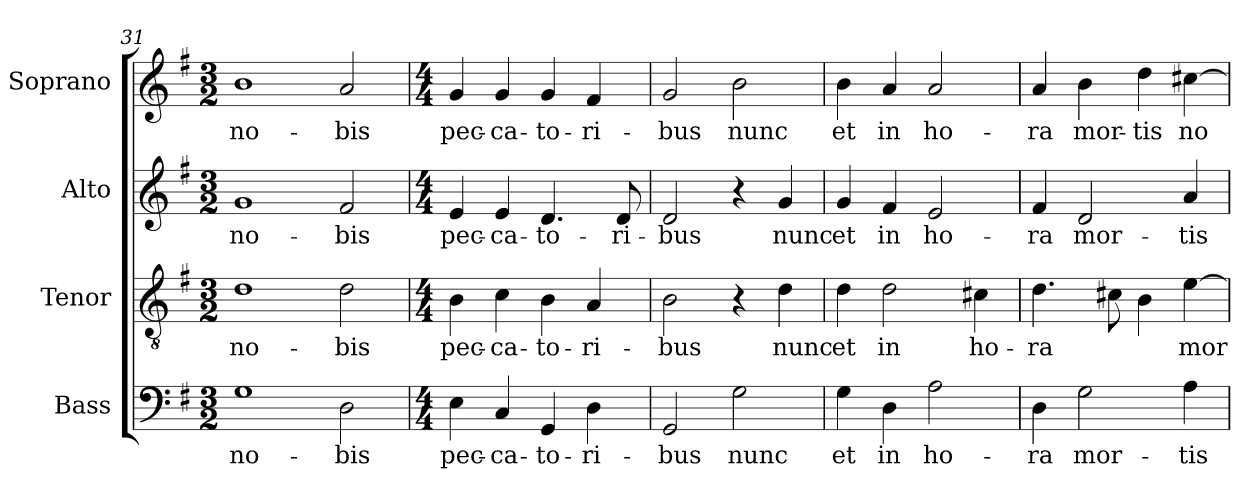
**kern	**text	**kern	**text	**kern	**text	**kern	**text
*part4	*part4	*part3	*part3	*part2	*part2	*part1	*part1
*staff4	*staff4	*staff3	*staff3	*staff2	*staff2	*staff1	*staff1
*I"Bass	*	*I"Tenor	*	*I"Alto	*	*I"Soprano	*
*I'B.	*	*I'T.	*	*I'A.	*	*I'S.	*
*clefF4	*	*clefGv2	*	*clefG2	*	*clefG2	*
*	*	*ITrd7c12	*	*	*	*	*
*k[f#]	*	*k[f#]	*	*k[f#]	*	*k[f#]	*
*e:	*	*e:	*	*e:	*	*e:	*
*M3/2	*	*M3/2	*	*M3/2	*	*M3/2	*
=31	=31	=31	=31	=31	=31	=31	=31
!	!LO:LY:b:color=#000000	!	!	!	!	!	!
!	!	!	!LO:LY:b:color=#000000	!	!	!	!
!	!	!	!	!	!LO:LY:b:color=#000000	!	!
!	!	!	!	!	!	!	!LO:LY:b:color=#000000
1Gi	no-	1Di	no-	1gi	no-	1bi	no-
!	!LO:LY:b:color=#000000	!	!	!	!	!	!
!	!	!	!LO:LY:b:color=#000000	!	!	!	!
!	!	!	!	!	!LO:LY:b:color=#000000	!	!
!	!	!	!	!	!	!	!LO:LY:b:color=#000000
2Di\	-bis	2Di\	-bis	2f#i/	-bis	2ai/	-bis
!!LO:PB:g=z
=32	=32	=32	=32	=32	=32	=32	=32
*M4/4	*	*M4/4	*	*M4/4	*	*M4/4	*
!	!LO:LY:b:color=#000000	!	!	!	!	!	!
!	!	!	!LO:LY:b:color=#000000	!	!	!	!
!	!	!	!	!	!LO:LY:b:color=#000000	!	!
!	!	!	!	!	!	!	!LO:LY:b:color=#000000
4Ei\	pec-	4BBi\	pec-	4ei/	pec-	4gi/	pec-
!	!LO:LY:b:color=#000000	!	!	!	!	!	!
!	!	!	!LO:LY:b:color=#000000	!	!	!	!
!	!	!	!	!	!LO:LY:b:color=#000000	!	!
!	!	!	!	!	!	!	!LO:LY:b:color=#000000
4Ci/	-ca-	4Ci\	-ca-	4ei/	-ca-	4gi/	-ca-
!	!LO:LY:b:color=#000000	!	!	!	!	!	!
!	!	!	!LO:LY:b:color=#000000	!	!	!	!
!	!	!	!	!	!LO:LY:b:color=#000000	!	!
!	!	!	!	!	!	!	!LO:LY:b:color=#000000
4GGi/	-to-	4BBi\	-to-	4.di/	-to-	4gi/	-to-
!	!LO:LY:b:color=#000000	!	!	!	!	!	!
!	!	!	!LO:LY:b:color=#000000	!	!	!	!
!	!	!	!	!	!	!	!LO:LY:b:color=#000000
4Di\	-ri-	4AAi/	-ri-	.	.	4f#i/	-ri-
!	!	!	!	!	!LO:LY:b:color=#000000	!	!
.	.	.	.	8di/	-ri-	.	.
=33	=33	=33	=33	=33	=33	=33	=33
!	!LO:LY:b:color=#000000	!	!	!	!	!	!
!	!	!	!LO:LY:b:color=#000000	!	!	!	!
!	!	!	!	!	!LO:LY:b:color=#000000	!	!
!	!	!	!	!	!	!	!LO:LY:b:color=#000000
2GGi/	-bus	2BBi\	-bus	2di/	-bus	2gi/	-bus
!	!LO:LY:b:color=#000000	!	!	!	!	!	!
!	!	!	!	!	!	!	!LO:LY:b:color=#000000
2Gi\	nunc	4r	.	4r	.	2bi\	nunc
!	!	!	!LO:LY:b:color=#000000	!	!	!	!
!	!	!	!	!	!LO:LY:b:color=#000000	!	!
.	.	4Di\	nunc	4gi/	nunc	.	.
=34	=34	=34	=34	=34	=34	=34	=34
!	!LO:LY:b:color=#000000	!	!	!	!	!	!
!	!	!	!LO:LY:b:color=#000000	!	!	!	!
!	!	!	!	!	!LO:LY:b:color=#000000	!	!
!	!	!	!	!	!	!	!LO:LY:b:color=#000000
4Gi\	et	4Di\	et	4gi/	et	4bi\	et
!	!LO:LY:b:color=#000000	!	!	!	!	!	!
!	!	!	!LO:LY:b:color=#000000	!	!	!	!
!	!	!	!	!	!LO:LY:b:color=#000000	!	!
!	!	!	!	!	!	!	!LO:LY:b:color=#000000
4Di\	in	2Di\	in	4f#i/	in	4ai/	in
!	!LO:LY:b:color=#000000	!	!	!	!	!	!
!	!	!	!	!	!LO:LY:b:color=#000000	!	!
!	!	!	!	!	!	!	!LO:LY:b:color=#000000
2Ai\	ho-	.	.	2ei/	ho-	2ai/	ho-
!	!	!	!LO:LY:b:color=#000000	!	!	!	!
.	.	4C#Xi\	ho-	.	.	.	.
=35	=35	=35	=35	=35	=35	=35	=35
!	!LO:LY:b:color=#000000	!	!	!	!	!	!
!	!	!	!LO:LY:b:color=#000000	!	!	!	!
!	!	!	!	!	!LO:LY:b:color=#000000	!	!
!	!	!	!	!	!	!	!LO:LY:b:color=#000000
4Di\	-ra	4.Di\	-ra	4f#i/	-ra	4ai/	-ra
!	!LO:LY:b:color=#000000	!	!	!	!	!	!
!	!	!	!	!	!LO:LY:b:color=#000000	!	!
!	!	!	!	!	!	!	!LO:LY:b:color=#000000
2Gi\	mor-	.	.	2di/	mor-	4bi\	mor-
.	.	8C#Xi\	.	.	.	.	.
!	!	!	!	!	!	!	!LO:LY:b:color=#000000
.	.	4BBi\	.	.	.	4ddi\	-tis
!	!LO:LY:b:color=#000000	!	!	!	!	!	!
!	!	!	!LO:LY:b:color=#000000	!	!	!	!
!	!	!	!	!	!LO:LY:b:color=#000000	!	!
!	!	!	!	!	!	!	!LO:LY:b:color=#000000
4Ai\	-tis	[>4Ei\	mor-	4ai/	-tis	[>4cc#Xi\	no-
=	=	=	=	=	=	=	=
*-	*-	*-	*-	*-	*-	*-	*-
